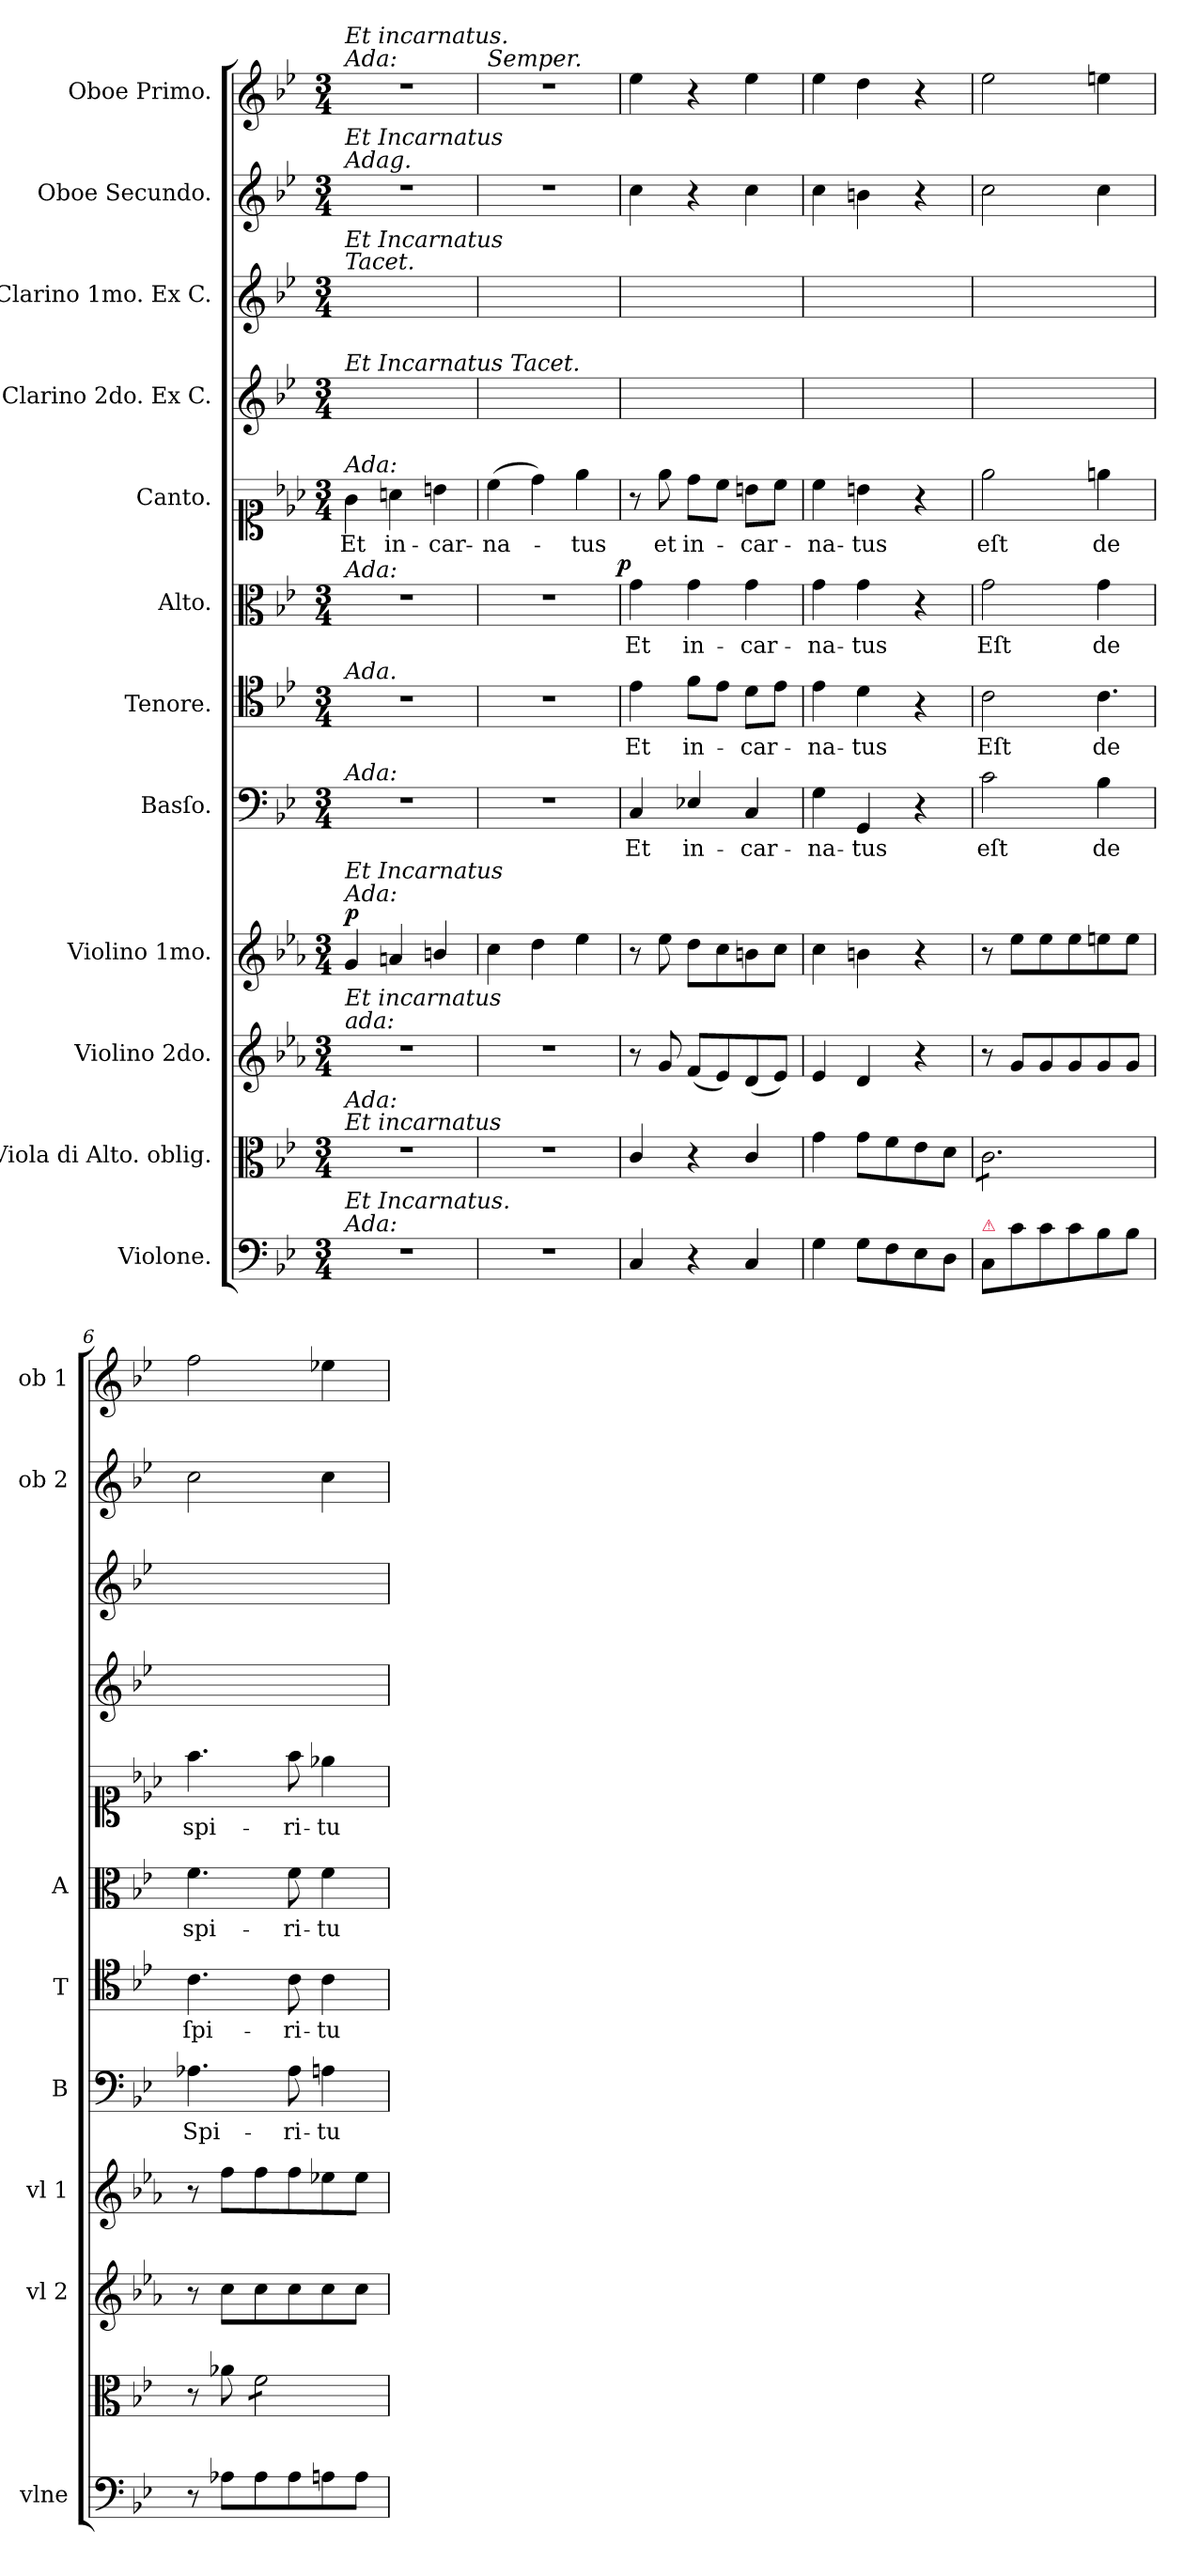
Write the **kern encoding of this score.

**kern	**dynam	**kern	**dynam	**kern	**dynam	**kern	**dynam	**kern	**text	**dynam	**kern	**text	**dynam	**kern	**text	**dynam	**kern	**text	**dynam	**kern	**kern	**kern	**dynam	**kern	**dynam
*part12	*part12	*part11	*part11	*part10	*part10	*part9	*part9	*part8	*part8	*part8	*part7	*part7	*part7	*part6	*part6	*part6	*part5	*part5	*part5	*part4	*part3	*part2	*part2	*part1	*part1
*staff12	*staff12	*staff11	*staff11	*staff10	*staff10	*staff9	*staff9	*staff8	*staff8	*staff8	*staff7	*staff7	*staff7	*staff6	*staff6	*staff6	*staff5	*staff5	*staff5	*staff4	*staff3	*staff2	*staff2	*staff1	*staff1
*I"Violone.	*	*I"Viola di Alto. oblig.	*	*I"Violino 2do.	*	*I"Violino 1mo.	*	*I"Basſo.	*	*	*I"Tenore.	*	*	*I"Alto.	*	*	*I"Canto.	*	*	*I"Clarino 2do. Ex C.	*I"Clarino 1mo. Ex C.	*I"Oboe Secundo.	*	*I"Oboe Primo.	*
*I'vlne	*	*	*	*I'vl 2	*	*I'vl 1	*	*I'B	*	*	*I'T	*	*	*I'A	*	*	*	*	*	*	*	*I'ob 2	*	*I'ob 1	*
*clefF4	*	*clefC3	*	*clefG2	*	*clefG2	*	*clefF4	*	*	*clefC4	*	*	*clefC3	*	*	*clefC1	*	*	*clefG2	*clefG2	*clefG2	*	*clefG2	*
*k[b-e-]	*	*k[b-e-]	*	*k[b-e-a-]	*	*k[b-e-a-]	*	*k[b-e-]	*	*	*k[b-e-]	*	*	*k[b-e-]	*	*	*k[b-e-a-]	*	*	*k[b-e-]	*k[b-e-]	*k[b-e-]	*	*k[b-e-]	*
*M3/4	*	*M3/4	*	*M3/4	*	*M3/4	*	*M3/4	*	*	*M3/4	*	*	*M3/4	*	*	*M3/4	*	*	*M3/4	*M3/4	*M3/4	*	*M3/4	*
=1	=1	=1	=1	=1	=1	=1	=1	=1	=1	=1	=1	=1	=1	=1	=1	=1	=1	=1	=1	=1	=1	=1	=1	=1	=1
!	!	!	!	!	!	!	!	!	!	!	!	!	!	!	!	!	!	!	!	!	!	!	!	!LO:TX:a:i:t=Ada&colon;	!
!	!	!	!	!	!	!	!	!	!	!	!	!	!	!	!	!	!	!	!	!	!	!	!	!LO:TX:a:i:t=Et incarnatus.	!
!	!	!	!	!	!	!	!	!	!	!	!	!	!	!	!	!	!	!	!	!	!	!LO:TX:a:i:t=Adag.	!	!	!
!	!	!	!	!	!	!	!	!	!	!	!	!	!	!	!	!	!	!	!	!	!	!LO:TX:a:i:t=Et Incarnatus	!	!	!
!	!	!	!	!	!	!	!	!	!	!	!	!	!	!	!	!	!	!	!	!	!LO:TX:a:i:t=Et Incarnatus \nTacet.	!	!	!	!
!	!	!	!	!	!	!	!	!	!	!	!	!	!	!	!	!	!	!	!	!LO:TX:a:i:t=Et Incarnatus Tacet.	!	!	!	!	!
!	!	!	!	!	!	!	!	!	!	!	!	!	!	!	!	!	!LO:TX:a:i:t=Ada&colon;	!	!	!	!	!	!	!	!
!	!	!	!	!	!	!	!	!	!	!	!	!	!	!LO:TX:a:i:t=Ada&colon;	!	!	!	!	!	!	!	!	!	!	!
!	!	!	!	!	!	!	!	!	!	!	!LO:TX:a:i:t=Ada.	!	!	!	!	!	!	!	!	!	!	!	!	!	!
!	!	!	!	!	!	!	!	!LO:TX:a:i:t=Ada&colon;	!	!	!	!	!	!	!	!	!	!	!	!	!	!	!	!	!
!	!	!	!	!	!	!LO:TX:a:i:t=Ada&colon;	!	!	!	!	!	!	!	!	!	!	!	!	!	!	!	!	!	!	!
!	!	!	!	!	!	!LO:TX:a:i:t=Et Incarnatus	!	!	!	!	!	!	!	!	!	!	!	!	!	!	!	!	!	!	!
!	!	!	!	!LO:TX:a:i:t=ada&colon;	!	!	!	!	!	!	!	!	!	!	!	!	!	!	!	!	!	!	!	!	!
!	!	!	!	!LO:TX:a:i:t=Et incarnatus	!	!	!	!	!	!	!	!	!	!	!	!	!	!	!	!	!	!	!	!	!
!	!	!LO:TX:a:i:t=Et incarnatus	!	!	!	!	!	!	!	!	!	!	!	!	!	!	!	!	!	!	!	!	!	!	!
!	!	!LO:TX:a:i:t=Ada&colon;	!	!	!	!	!	!	!	!	!	!	!	!	!	!	!	!	!	!	!	!	!	!	!
!LO:TX:a:i:t=Ada&colon;	!	!	!	!	!	!	!	!	!	!	!	!	!	!	!	!	!	!	!	!	!	!	!	!	!
!LO:TX:a:i:t=Et Incarnatus.	!	!	!	!	!	!	!	!	!	!	!	!	!	!	!	!	!	!	!	!	!	!	!	!	!
!	!	!	!LO:DY:a	!	!LO:DY:a	!	!LO:DY:a	!	!	!	!	!	!	!	!	!	!	!	!LO:DY:a	!	!	!	!	!	!LO:DY:a
2.r	.	2.r	pia&colon;	2.r	pia&colon;	4g/	p.	2.r	.	.	2.r	.	.	2.r	.	.	4g\	Et	p&colon;	2.ryy	2.ryy	2.r	.	2.r	pia&colon;
.	.	.	.	.	.	4an/	.	.	.	.	.	.	.	.	.	.	4an\	in-	.	.	.	.	.	.	.
.	.	.	.	.	.	4bn/	.	.	.	.	.	.	.	.	.	.	4bn\	-car-	.	.	.	.	.	.	.
=2	=2	=2	=2	=2	=2	=2	=2	=2	=2	=2	=2	=2	=2	=2	=2	=2	=2	=2	=2	=2	=2	=2	=2	=2	=2
!	!	!	!	!	!	!	!	!	!	!	!	!	!	!	!	!	!	!	!	!	!	!	!	!LO:TX:a:i:t=Semper.	!
2.r	.	2.r	.	2.r	.	4cc\	.	2.r	.	.	2.r	.	.	2.r	.	.	(>4cc\	-na-	.	2.ryy	2.ryy	2.r	.	2.r	.
.	.	.	.	.	.	4dd\	.	.	.	.	.	.	.	.	.	.	4dd\)	.	.	.	.	.	.	.	.
.	.	.	.	.	.	4ee-\	.	.	.	.	.	.	.	.	.	.	4ee-\	-tus	.	.	.	.	.	.	.
=3	=3	=3	=3	=3	=3	=3	=3	=3	=3	=3	=3	=3	=3	=3	=3	=3	=3	=3	=3	=3	=3	=3	=3	=3	=3
!	!LO:DY:a:rj	!	!	!	!	!	!	!	!	!LO:DY:a	!	!	!LO:DY:a:rj	!	!	!LO:DY:a:rj	!	!	!	!	!	!	!LO:DY:a	!	!
4C/	p&colon;	4c/	.	8r	.	8r	.	4C/	Et	p&colon;	4e-\	Et	p&colon;	4g\	Et	p.	8r	.	.	2.ryy	2.ryy	4cc\	pia&colon;	4ee-\	.
.	.	.	.	8g/	.	8ee-\	.	.	.	.	.	.	.	.	.	.	8ee-\	et	.	.	.	.	.	.	.
4r	.	4r	.	(<8f/L	.	8dd\L	.	4E-X/	in-	.	8f\L	in-	.	4g\	in-	.	8dd\L	in-	.	.	.	4r	.	4r	.
.	.	.	.	8e-/)	.	8cc\	.	.	.	.	8e-\J	.	.	.	.	.	8cc\J	.	.	.	.	.	.	.	.
4C/	.	4c/	.	(<8d/	.	8bn\	.	4C/	-car-	.	8d\L	-car-	.	4g\	-car-	.	8bn\L	-car-	.	.	.	4cc\	.	4ee-\	.
.	.	.	.	8e-/J)	.	8cc\J	.	.	.	.	8e-\J	.	.	.	.	.	8cc\J	.	.	.	.	.	.	.	.
=4	=4	=4	=4	=4	=4	=4	=4	=4	=4	=4	=4	=4	=4	=4	=4	=4	=4	=4	=4	=4	=4	=4	=4	=4	=4
4G\	.	4g\	.	4e-/	.	4cc\	.	4G\	-na-	.	4e-\	-na-	.	4g\	-na-	.	4cc\	-na-	.	2.ryy	2.ryy	4cc\	.	4ee-\	.
8G\L	.	8g\L	.	4d/	.	4bn\	.	4GG/	-tus	.	4d\	-tus	.	4g\	-tus	.	4bn\	-tus	.	.	.	4bn\	.	4dd\	.
8F\	.	8f\	.	.	.	.	.	.	.	.	.	.	.	.	.	.	.	.	.	.	.	.	.	.	.
8E-\	.	8e-\	.	4r	.	4r	.	4r	.	.	4r	.	.	4r	.	.	4r	.	.	.	.	4r	.	4r	.
8D\J	.	8d\J	.	.	.	.	.	.	.	.	.	.	.	.	.	.	.	.	.	.	.	.	.	.	.
=5	=5	=5	=5	=5	=5	=5	=5	=5	=5	=5	=5	=5	=5	=5	=5	=5	=5	=5	=5	=5	=5	=5	=5	=5	=5
!LO:TX:a:color=crimson:t=⚠	!	!	!	!	!	!	!	!	!	!	!	!	!	!	!	!	!	!	!	!	!	!	!	!	!
*	*	*tremolo	*	*	*	*	*	*	*	*	*	*	*	*	*	*	*	*	*	*	*	*	*	*	*
8C/L	.	8c\L	.	8r	.	8r	.	2c\	eſt	.	2c\	Eſt	.	2g\	Eſt	.	2ee-\	eſt	.	2.ryy	2.ryy	2cc\	.	2ee-\	.
8c\	.	8c\	.	8g/L	.	8ee-\L	.	.	.	.	.	.	.	.	.	.	.	.	.	.	.	.	.	.	.
8c\	.	8c\	.	8g/	.	8ee-\	.	.	.	.	.	.	.	.	.	.	.	.	.	.	.	.	.	.	.
8c\	.	8c\	.	8g/	.	8ee-\	.	.	.	.	.	.	.	.	.	.	.	.	.	.	.	.	.	.	.
!	!	!	!	!	!	!	!	!	!	!	!LO:N:vis=4.	!	!	!	!	!	!	!	!	!	!	!	!	!	!
8B-\	.	8c\	.	8g/	.	8een\	.	4B-\	de	.	4c\	de	.	4g\	de	.	4een\	de	.	.	.	4cc\	.	4een\	.
8B-\J	.	8c\J	.	8g/J	.	8ee\J	.	.	.	.	.	.	.	.	.	.	.	.	.	.	.	.	.	.	.
*	*	*Xtremolo	*	*	*	*	*	*	*	*	*	*	*	*	*	*	*	*	*	*	*	*	*	*	*
=6	=6	=6	=6	=6	=6	=6	=6	=6	=6	=6	=6	=6	=6	=6	=6	=6	=6	=6	=6	=6	=6	=6	=6	=6	=6
8r	.	8r	.	8r	.	8r	.	4.A-X\	Spi-	.	4.c\	ſpi-	.	4.f\	spi-	.	4.ff\	spi-	.	2.ryy	2.ryy	2cc\	.	2ff\	.
8A-X\L	.	8a-X\	.	8cc\L	.	8ff\L	.	.	.	.	.	.	.	.	.	.	.	.	.	.	.	.	.	.	.
*	*	*tremolo	*	*	*	*	*	*	*	*	*	*	*	*	*	*	*	*	*	*	*	*	*	*	*
8A-\	.	8f\L	.	8cc\	.	8ff\	.	.	.	.	.	.	.	.	.	.	.	.	.	.	.	.	.	.	.
8A-\	.	8f\	.	8cc\	.	8ff\	.	8A-\	-ri-	.	8c\	-ri-	.	8f\	-ri-	.	8ff\	-ri-	.	.	.	.	.	.	.
8An\	.	8f\	.	8cc\	.	8ee-X\	.	4An\	-tu	.	4c\	-tu	.	4f\	-tu	.	4ee-X\	-tu	.	.	.	4cc\	.	4ee-X\	.
8A\J	.	8f\J	.	8cc\J	.	8ee-\J	.	.	.	.	.	.	.	.	.	.	.	.	.	.	.	.	.	.	.
*	*	*Xtremolo	*	*	*	*	*	*	*	*	*	*	*	*	*	*	*	*	*	*	*	*	*	*	*
=	=	=	=	=	=	=	=	=	=	=	=	=	=	=	=	=	=	=	=	=	=	=	=	=	=
*-	*-	*-	*-	*-	*-	*-	*-	*-	*-	*-	*-	*-	*-	*-	*-	*-	*-	*-	*-	*-	*-	*-	*-	*-	*-
